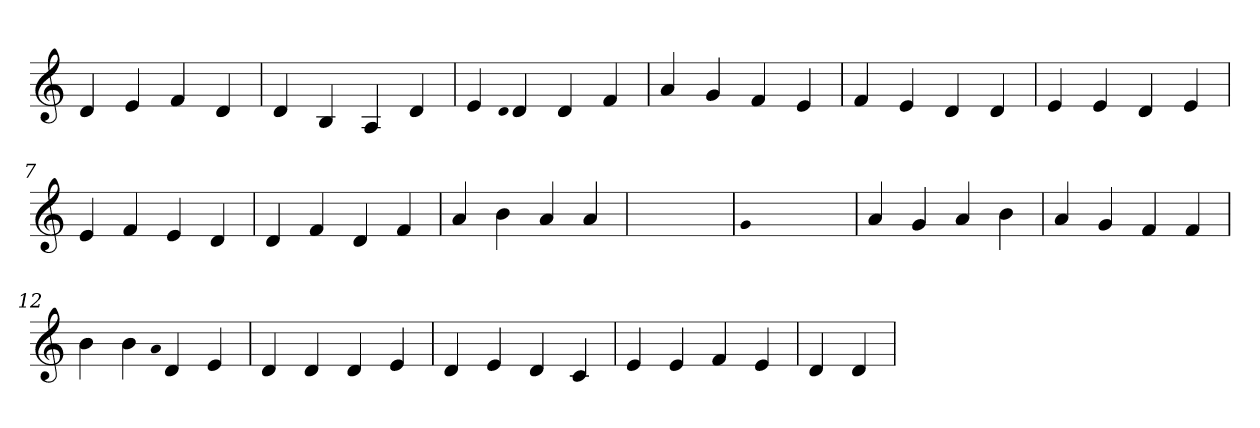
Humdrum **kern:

**kern
*part1
*staff1
*clefG2
=1
4d
4e
4f
4d
=2
4d
4B
4A
4d
=3
4e
qqd
4d
4d
4f
=4
4a
4g
4f
4e
=5
4f
4e
4d
4d
=6
4e
4e
4d
4e
=7
4e
4f
4e
4d
=8
4d
4f
4d
4f
=9
4a
4b
4a
4a
=10
1ryy
=10
qqg
1ryy
=10
4a
4g
4a
4b
=11
4a
4g
4f
4f
=12
4b
4b
qqa
4d
4e
=13
4d
4d
4d
4e
=14
4d
4e
4d
4c
=15
4e
4e
4f
4e
=16
4d
4d
=
*-
